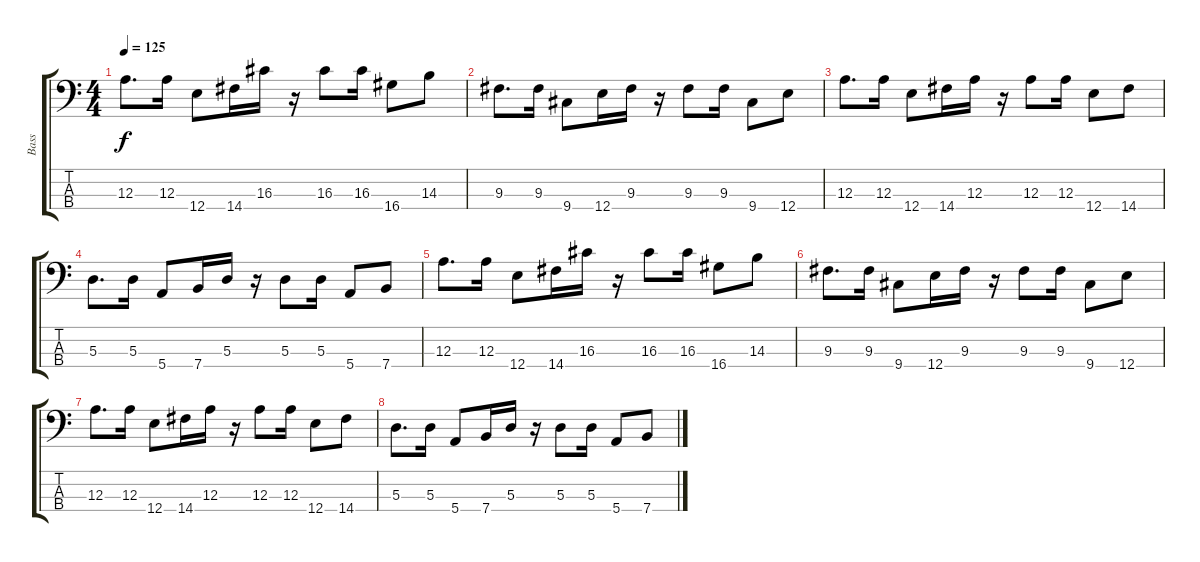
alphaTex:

\track ("Bass" "Bass") {instrument electricbassfinger}
\staff {score tabs}
\tuning (G2 D2 A1 E1) {hide}
\ts (4 4)
\tempo 125
\clef f4
\ks c
12.3.8{d dy f} 12.3.16 12.4.8 14.4.16 16.3.16 r.16 16.3.8 16.3.16 16.4.8 14.3.8 |
9.3.8{d} 9.3.16 9.4.8 12.4.16 9.3.16 r.16 9.3.8 9.3.16 9.4.8 12.4.8 |
12.3.8{d} 12.3.16 12.4.8 14.4.16 12.3.16 r.16 12.3.8 12.3.16 12.4.8 14.4.8 |
5.3.8{d} 5.3.16 5.4.8 7.4.16 5.3.16 r.16 5.3.8 5.3.16 5.4.8 7.4.8 |
12.3.8{d} 12.3.16 12.4.8 14.4.16 16.3.16 r.16 16.3.8 16.3.16 16.4.8 14.3.8 |
9.3.8{d} 9.3.16 9.4.8 12.4.16 9.3.16 r.16 9.3.8 9.3.16 9.4.8 12.4.8 |
12.3.8{d} 12.3.16 12.4.8 14.4.16 12.3.16 r.16 12.3.8 12.3.16 12.4.8 14.4.8 |
5.3.8{d} 5.3.16 5.4.8 7.4.16 5.3.16 r.16 5.3.8 5.3.16 5.4.8 7.4.8
